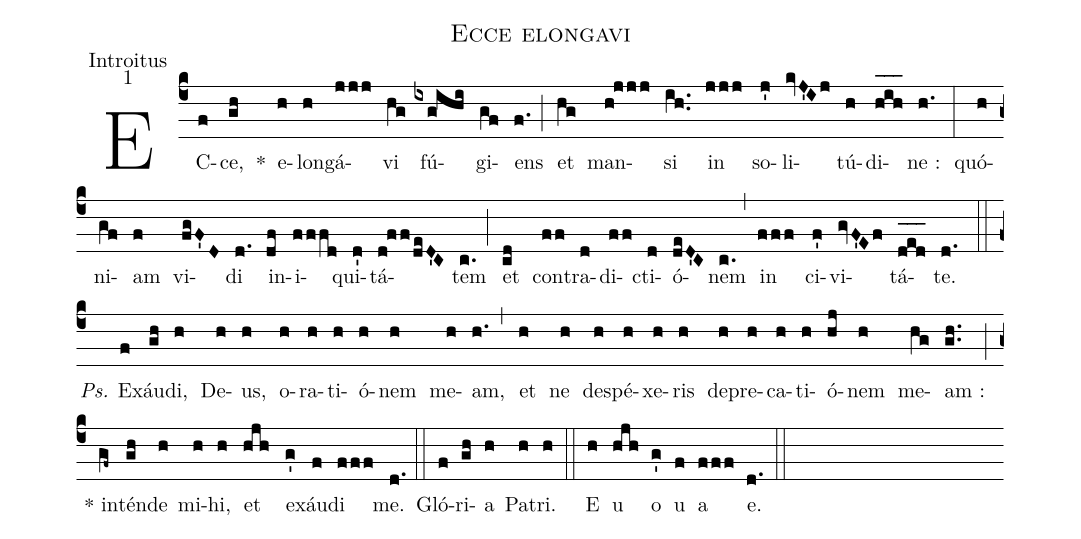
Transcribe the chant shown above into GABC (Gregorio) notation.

name:Ecce elongavi;
office-part:Introitus;
mode:1;
%%
(c4) EC(f)ce,(gh) *() e(h)lon(h)gá(jjj)vi(hg) fú(ixg!ihi)gi(gf)ens(f.) (;) et(hg) man(h!jjj)si(ih..) in(jjj) so(j')li(kvJ'Ij)tú(h)di(h_[oh:h]i_[oh:h]h_[oh:h])ne :(h.) (:) quó(h)ni(gf)am(f) vi(fgF'D)di(d.) in(df)i(fffd)qui(d')tá(d!ff/deD'C)tem(c.) (;) et(cd) con(ff)tra(d)di(ff)cti(d)ó(deD'C)nem(c.) (,) in(fff) ci(f')vi(gvF'Ef)tá(d_[oh:h]e_[oh:h]d_[oh:h])te.(d.) (::) <i>Ps.</i> Ex(f)áu(gh)di,(h) De(h)us,(h) o(h)ra(h)ti(h)ó(h)nem(h) me(h)am,(h.) (,) et(h) ne(h) de(h)spé(h)xe(h)ris(h) de(h)pre(h)ca(h)ti(h)ó(hj)nem(h) me(hg)am :(gh..) (;) * in(gf~)tén(gh)de(h) mi(h)hi,(h) et(hjh) ex(g')áu(f)di(fff) me.(d.) (::) Gló(f)ri(gh)a(h) Pa(h)tri.(h) (::) <eu>E(h) u(hjh) o(g') u(f) a(fff) e.</eu>(d.) (::)
